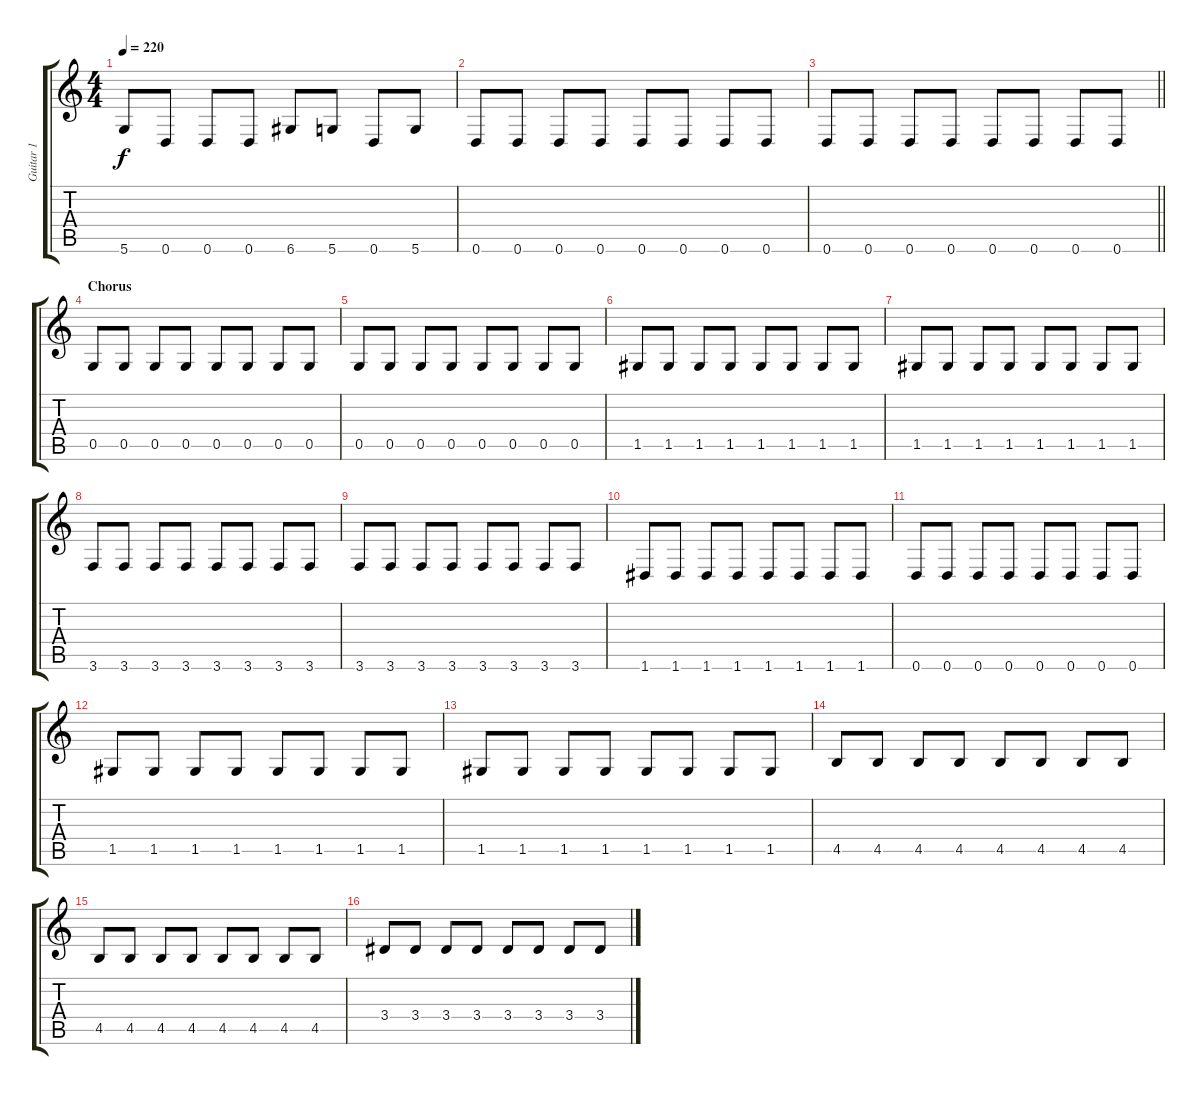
\track ("Guitar 1" "Guitar 1") {instrument distortionguitar}
\staff {score tabs}
\tuning (D4 A3 F3 C3 G2 D2) {hide}
\ts (4 4)
\tempo 220
\clef g2
\ks c
5.6.8{dy f} 0.6.8 0.6.8 0.6.8 6.6.8 5.6.8 0.6.8 5.6.8 |
0.6.8 0.6.8 0.6.8 0.6.8 0.6.8 0.6.8 0.6.8 0.6.8 |
\barLineRight lightlight
0.6.8 0.6.8 0.6.8 0.6.8 0.6.8 0.6.8 0.6.8 0.6.8 |
\section ("" "Chorus")
0.5.8 0.5.8 0.5.8 0.5.8 0.5.8 0.5.8 0.5.8 0.5.8 |
0.5.8 0.5.8 0.5.8 0.5.8 0.5.8 0.5.8 0.5.8 0.5.8 |
1.5.8 1.5.8 1.5.8 1.5.8 1.5.8 1.5.8 1.5.8 1.5.8 |
1.5.8 1.5.8 1.5.8 1.5.8 1.5.8 1.5.8 1.5.8 1.5.8 |
3.6.8 3.6.8 3.6.8 3.6.8 3.6.8 3.6.8 3.6.8 3.6.8 |
3.6.8 3.6.8 3.6.8 3.6.8 3.6.8 3.6.8 3.6.8 3.6.8 |
1.6.8 1.6.8 1.6.8 1.6.8 1.6.8 1.6.8 1.6.8 1.6.8 |
0.6.8 0.6.8 0.6.8 0.6.8 0.6.8 0.6.8 0.6.8 0.6.8 |
1.5.8 1.5.8 1.5.8 1.5.8 1.5.8 1.5.8 1.5.8 1.5.8 |
1.5.8 1.5.8 1.5.8 1.5.8 1.5.8 1.5.8 1.5.8 1.5.8 |
4.5.8 4.5.8 4.5.8 4.5.8 4.5.8 4.5.8 4.5.8 4.5.8 |
4.5.8 4.5.8 4.5.8 4.5.8 4.5.8 4.5.8 4.5.8 4.5.8 |
3.4.8 3.4.8 3.4.8 3.4.8 3.4.8 3.4.8 3.4.8 3.4.8
